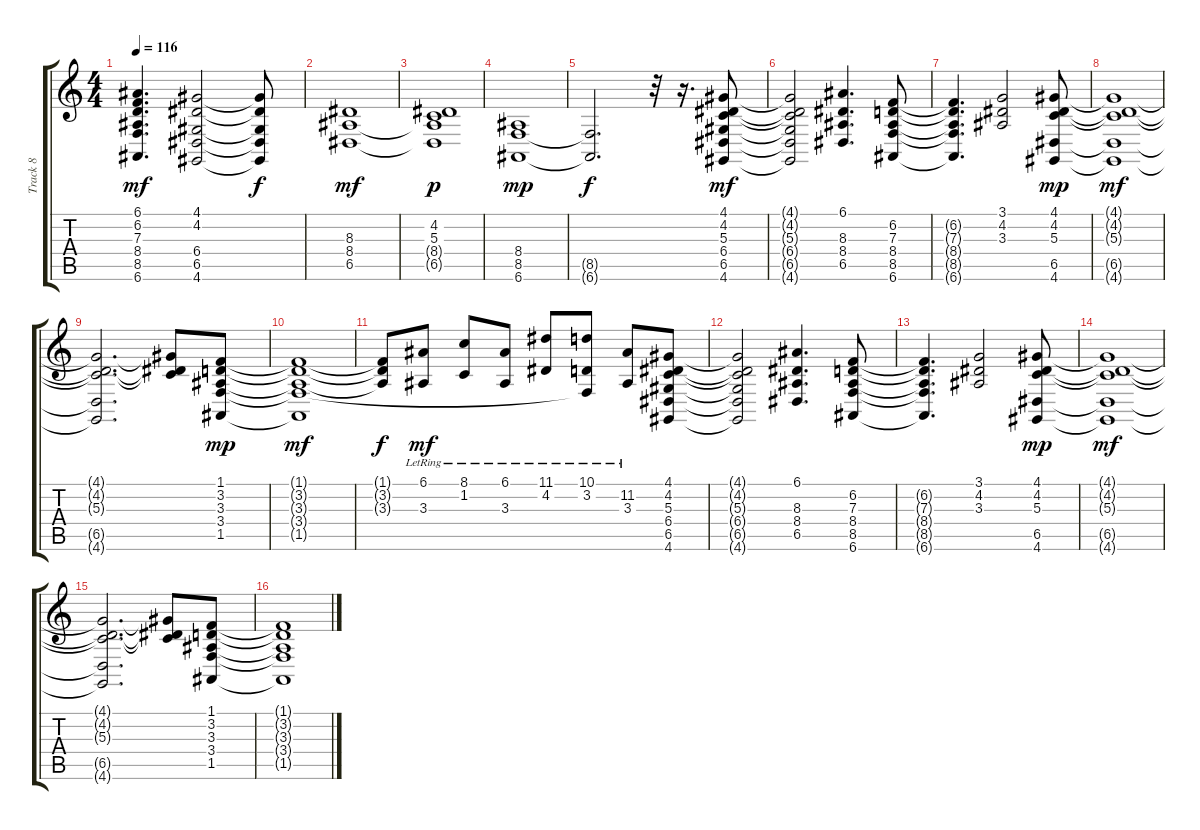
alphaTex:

\track ("Track 8" "Track 8") {instrument stringensemble1}
\staff {score tabs}
\tuning (E4 B3 G3 D3 A2 E2) {hide}
\ts (4 4)
\tempo 116
\clef g2
\ks c
(6.1 6.2 7.3 8.4 8.5 6.6).4{d dy mf} (4.1 4.2 6.4 6.5 4.6).2 (4.1{t} 4.2{t} 6.4{t} 6.5{t} 4.6{t}).8{dy f} |
(8.3 8.4 6.5).1{dy mf} |
(4.2 5.3 8.4{t} 6.5{t}).1{dy p} |
(8.4 8.5 6.6).1{dy mp} |
(8.5{t} 6.6{t}).2{d dy f} r.32 r.16{d} (4.1 4.2 5.3 6.4 6.5 4.6).8{dy mf} |
(4.1{t} 4.2{t} 5.3{t} 6.4{t} 6.5{t} 4.6{t}).2 (6.1 8.3 8.4 6.5).4{d} (6.2 7.3 8.4 8.5 6.6).8 |
(6.2{t} 7.3{t} 8.4{t} 8.5{t} 6.6{t}).4{d} (3.1 4.2 3.3).2 (4.1 4.2 5.3 6.5 4.6).8{dy mp} |
(4.1{t} 4.2{t} 5.3{t} 6.5{t} 4.6{t}).1{dy mf} |
(4.1{t} 4.2{t} 5.3{t} 6.5{t} 4.6{t}).2{d} (4.1{t} 4.2{t} 5.3{t}).8 (1.1 3.2 3.3 3.4 1.5).8{dy mp} |
(1.1{t} 3.2{t} 3.3{t} 3.4{t} 1.5{t}).1{dy mf} |
(1.1{t} 3.2{t} 3.3{t}).8{dy f} (6.1{lr} 3.3).8{dy mf} (8.1{lr} 1.2).8 (6.1{lr} 3.3).8 (11.1{lr} 4.2).8 (10.1{lr} 3.2 3.4{t}).8 (11.2{lr} 3.3).8 (4.1 4.2 5.3 6.4 6.5 4.6).8 |
(4.1{t} 4.2{t} 5.3{t} 6.4{t} 6.5{t} 4.6{t}).2 (6.1 8.3 8.4 6.5).4{d} (6.2 7.3 8.4 8.5 6.6).8 |
(6.2{t} 7.3{t} 8.4{t} 8.5{t} 6.6{t}).4{d} (3.1 4.2 3.3).2 (4.1 4.2 5.3 6.5 4.6).8{dy mp} |
(4.1{t} 4.2{t} 5.3{t} 6.5{t} 4.6{t}).1{dy mf} |
(4.1{t} 4.2{t} 5.3{t} 6.5{t} 4.6{t}).2{d} (4.1{t} 4.2{t} 5.3{t}).8 (1.1 3.2 3.3 3.4 1.5).8 |
(1.1{t} 3.2{t} 3.3{t} 3.4{t} 1.5{t}).1
